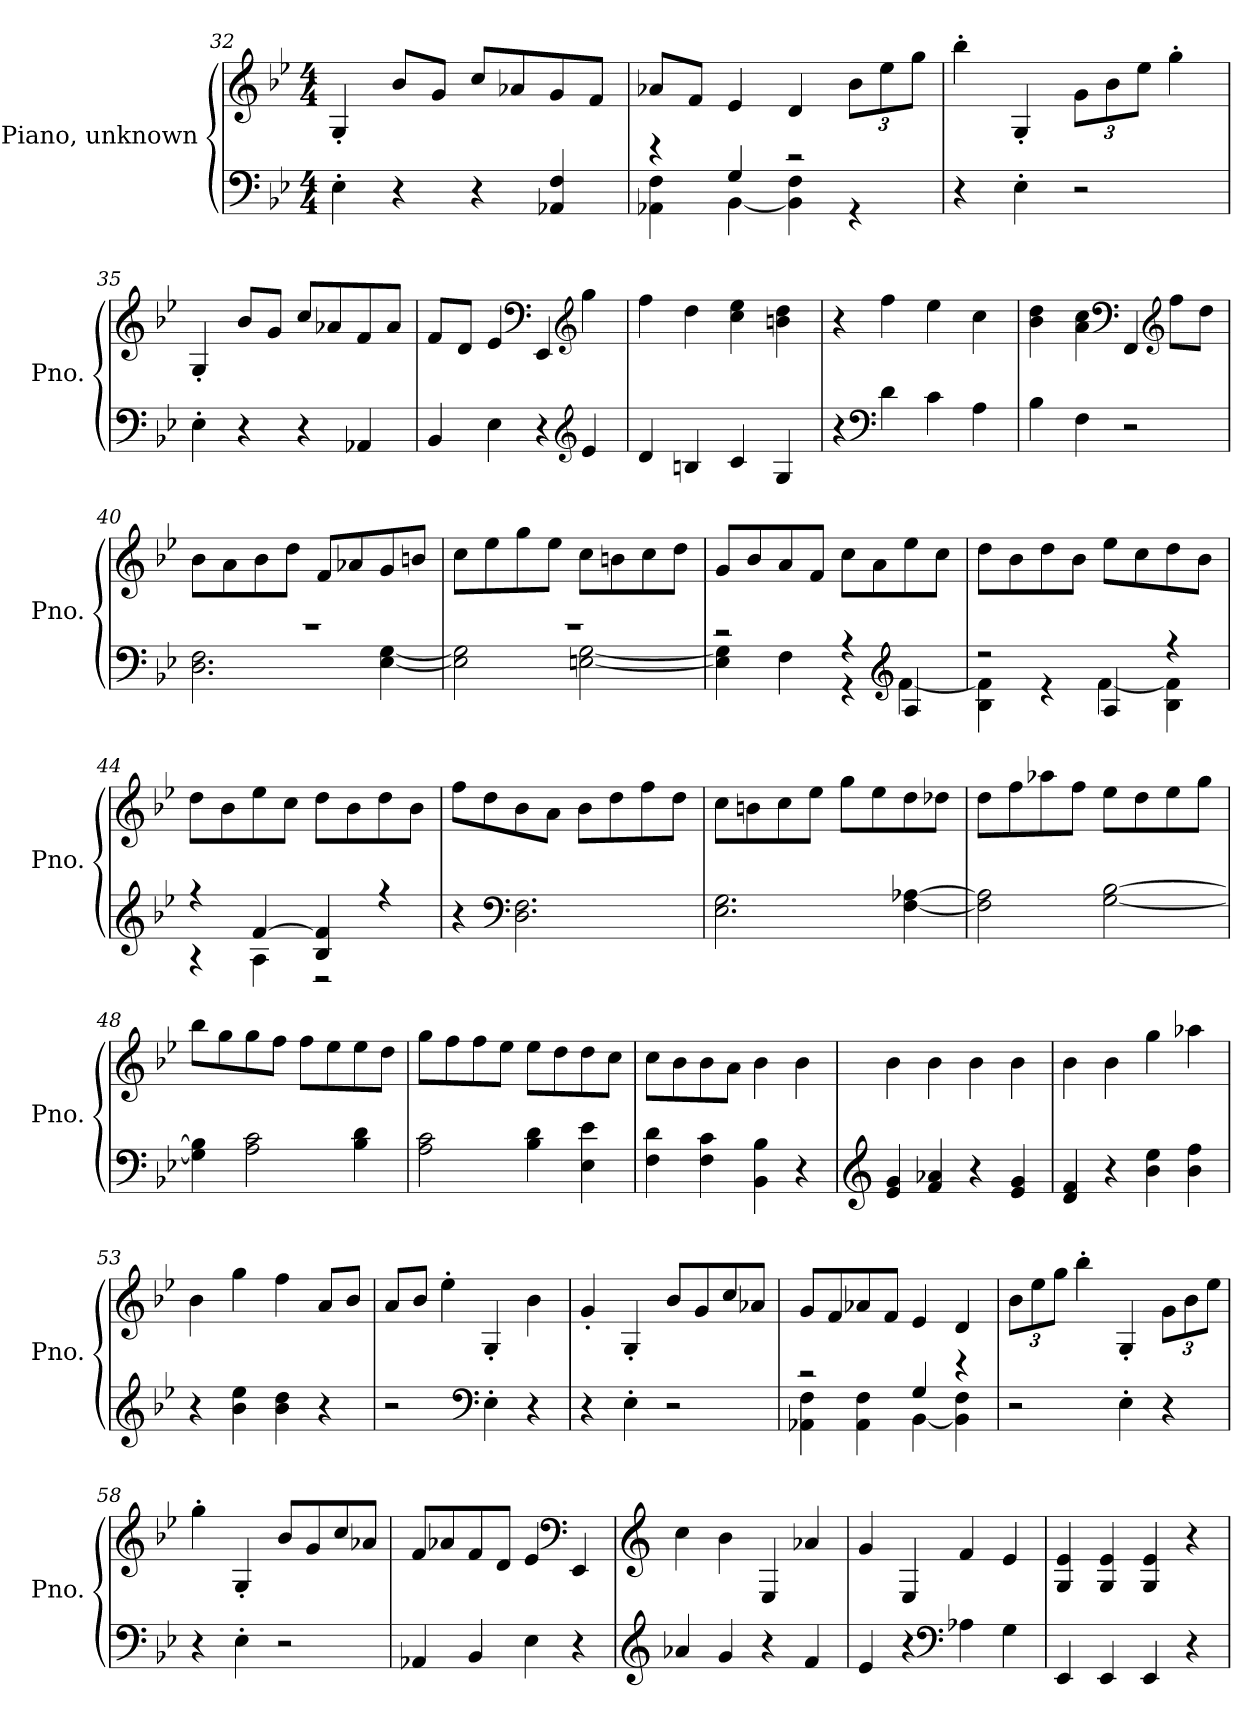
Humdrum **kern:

**kern	**kern
*part1	*part1
*staff2	*staff1
*I"Piano, unknown	*
*I'Pno.	*
*clefF4	*clefG2
*k[b-e-]	*k[b-e-]
*M4/4	*M4/4
=32	=32
4E-'\	4G'/
4r	8b-/L
.	8g/J
4r	8cc/L
.	8a-X/
4AA-X/ 4F/	8g/
.	8f/J
!!LO:PB:g=z
=33	=33
*^	*
4r	4AA-X\ 4F\	8a-X/L
.	.	8f/J
4G/	[4BB-\	4e-/
2r	4BB-\] 4F\	4d/
*	*	*Xbrackettup
.	4r	12b-\L
.	.	12ee-\
.	.	12gg\J
*v	*v	*
=34	=34
4r	4bb-'\
4E-'\	4G'/
2r	12g\L
.	12b-\
.	12ee-\J
.	4gg'\
=35	=35
4E-'\	4G'/
4r	8b-/L
.	8g/J
4r	8cc/L
.	8a-X/
4AA-X/	8f/
.	8a-/J
=36	=36
4BB-/	8f/L
.	8d/J
4E-\	4e-/
*	*clefF4
4r	4EE-/
*clefG2	*clefG2
4e-/	4gg\
=37	=37
4d/	4ff\
4Bn/	4dd\
4c/	4cc\ 4ee-\
4G/	4bn\ 4dd\
!!LO:LB:g=z
=38	=38
4r	4r
*clefF4	*
4d\	4ff\
4c\	4ee-\
4A\	4cc\
=39	=39
4B-\	4b-\ 4dd\
4F\	4a\ 4cc\
*	*clefF4
2r	4FF/
*	*clefG2
.	8ff\L
.	8dd\J
=40	=40
*^	*
1r	2.D\ 2.F\	8b-\L
.	.	8a\
.	.	8b-\
.	.	8dd\J
.	.	8f/L
.	.	8a-X/
.	[4E-\ [4G\	8g/
.	.	8bn/J
=41	=41	=41
1r	2E-\] 2G\]	8cc\L
.	.	8ee-\
.	.	8gg\
.	.	8ee-\J
.	[2En\ [2G\	8cc\L
.	.	8bn\
.	.	8cc\
.	.	8dd\J
=42	=42	=42
2r	4E\] 4G\]	8g/L
.	.	8b-/
.	4F\	8a/
.	.	8f/J
4r	4r	8cc\L
.	.	8a\
*clefG2	*	*
4A/	[4f\	8ee-\
.	.	8cc\J
!!LO:LB:g=z
=43	=43	=43
2r	4B-\ 4f\]	8dd\L
.	.	8b-\
.	4r	8dd\
.	.	8b-\J
4A/	[4f\	8ee-\L
.	.	8cc\
4r	4B-\ 4f\]	8dd\
.	.	8b-\J
=44	=44	=44
4r	4r	8dd\L
.	.	8b-\
[4f/	4A\	8ee-\
.	.	8cc\J
4B-/ 4f/]	2r	8dd\L
.	.	8b-\
4r	.	8dd\
.	.	8b-\J
*v	*v	*
=45	=45
4r	8ff\L
.	8dd\
*clefF4	*
2.D\ 2.F\	8b-\
.	8a\J
.	8b-\L
.	8dd\
.	8ff\
.	8dd\J
=46	=46
2.E-\ 2.G\	8cc\L
.	8bn\
.	8cc\
.	8ee-\J
.	8gg\L
.	8ee-\
[4F\ [4A-X\	8dd\
.	8dd-X\J
!!LO:LB:g=z
=47	=47
2F\] 2A-\]	8dd\L
.	8ff\
.	8aa-X\
.	8ff\J
[2G\ [2B-\	8ee-\L
.	8dd\
.	8ee-\
.	8gg\J
=48	=48
4G\] 4B-\]	8bb-\L
.	8gg\
2A\ 2c\	8gg\
.	8ff\J
.	8ff\L
.	8ee-\
4B-\ 4d\	8ee-\
.	8dd\J
=49	=49
2A\ 2c\	8gg\L
.	8ff\
.	8ff\
.	8ee-\J
4B-\ 4d\	8ee-\L
.	8dd\
4E-\ 4e-\	8dd\
.	8cc\J
=50	=50
4F\ 4d\	8cc\L
.	8b-\
4F\ 4c\	8b-\
.	8a\J
4BB-\ 4B-\	4b-\
4r	4b-\
=51	=51
*clefG2	*
4e-/ 4g/	4b-\
4f/ 4a-X/	4b-\
4r	4b-\
4e-/ 4g/	4b-\
!!LO:LB:g=z
=52	=52
4d/ 4f/	4b-\
4r	4b-\
4b-\ 4ee-\	4gg\
4b-\ 4ff\	4aa-X\
=53	=53
4r	4b-\
4b-\ 4ee-\	4gg\
4b-\ 4dd\	4ff\
4r	8a/L
.	8b-/J
=54	=54
2r	8a/L
.	8b-/J
.	4ee-'\
*clefF4	*
4E-'\	4G'/
4r	4b-\
=55	=55
4r	4g'/
4E-'\	4G'/
2r	8b-/L
.	8g/
.	8cc/
.	8a-X/J
=56	=56
*^	*
2r	4AA-X\ 4F\	8g/L
.	.	8f/
.	4AA-\ 4F\	8a-X/
.	.	8f/J
4G/	[4BB-\	4e-/
4r	4BB-\] 4F\	4d/
*v	*v	*
=57	=57
2r	12b-\L
.	12ee-\
.	12gg\J
.	4bb-'\
4E-'\	4G'/
4r	12g\L
.	12b-\
.	12ee-\J
!!LO:LB:g=z
=58	=58
4r	4gg'\
4E-'\	4G'/
2r	8b-/L
.	8g/
.	8cc/
.	8a-X/J
=59	=59
4AA-X/	8f/L
.	8a-X/
4BB-/	8f/
.	8d/J
4E-\	4e-/
*	*clefF4
4r	4EE-/
=60	=60
*clefG2	*clefG2
4a-X/	4cc\
4g/	4b-\
4r	4E-/
4f/	4a-X/
=61	=61
4e-/	4g/
4r	4E-/
*clefF4	*
4A-X\	4f/
4G\	4e-/
=62	=62
4EE-/	4G/ 4e-/
4EE-/	4G/ 4e-/
4EE-/	4G/ 4e-/
4r	4r
=	=
*-	*-
